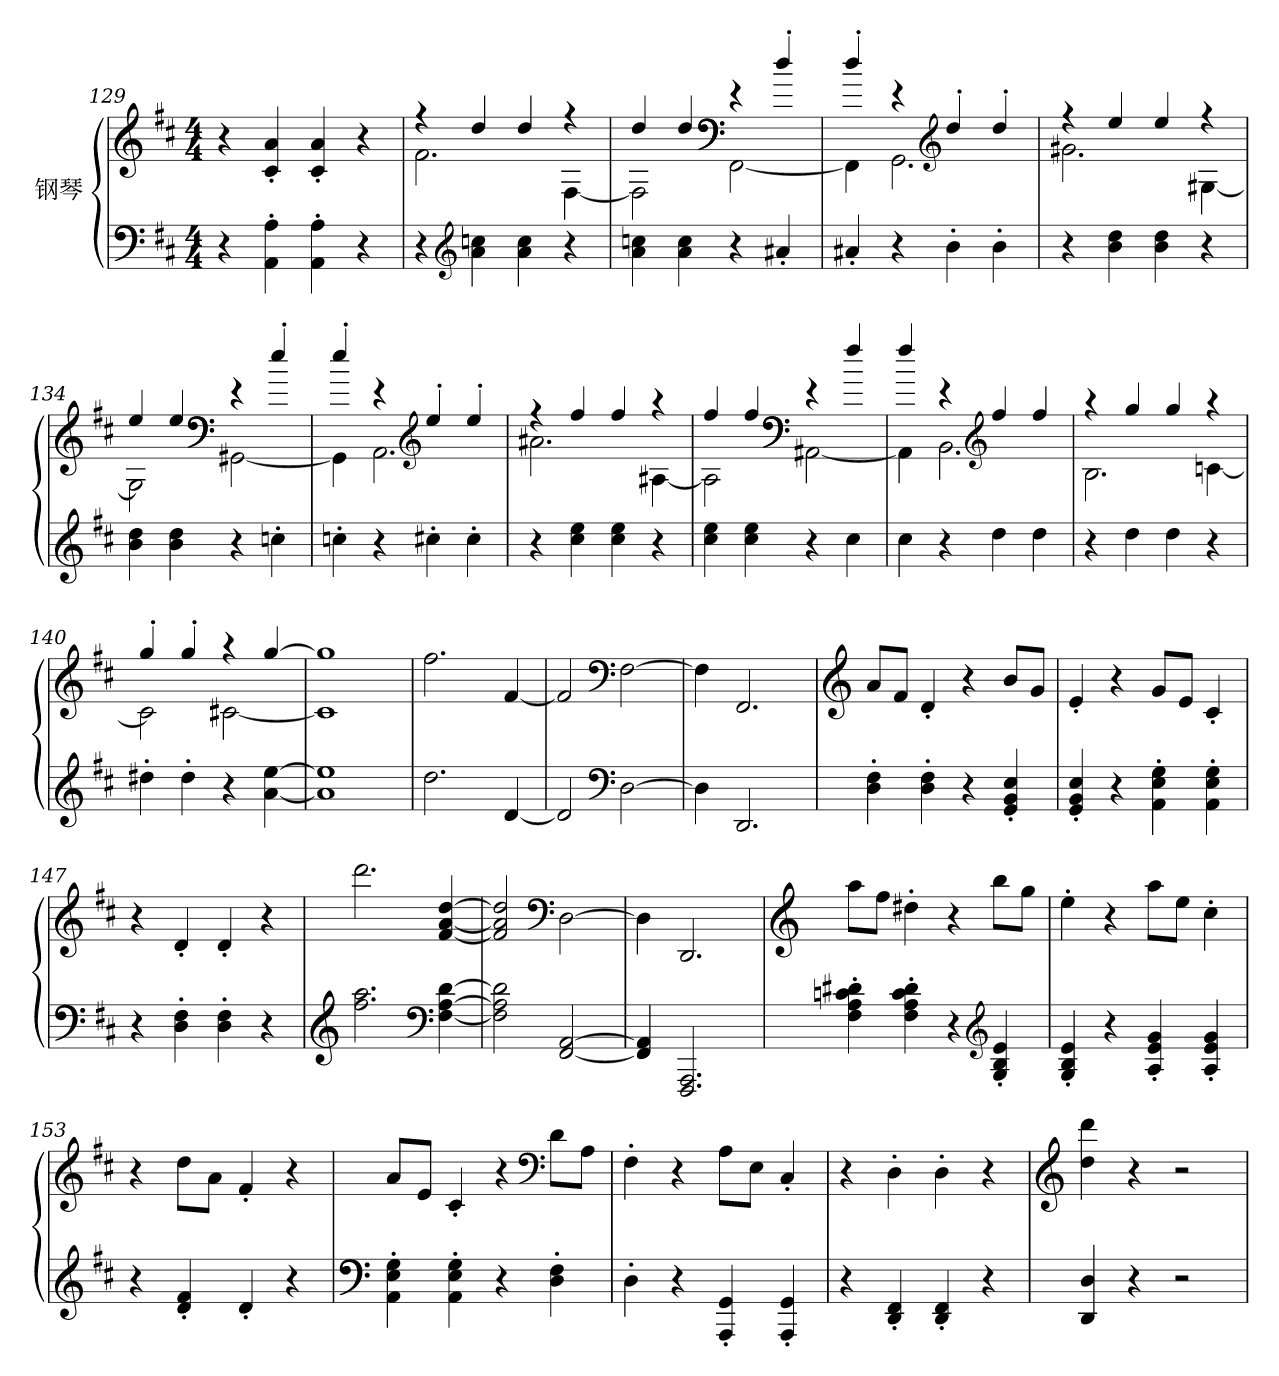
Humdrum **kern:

**kern	**kern
*part1	*part1
*staff2	*staff1
*I"钢琴	*
*clefF4	*clefG2
*k[f#c#]	*k[f#c#]
*M4/4	*M4/4
=129	=129
4r	4r
4AA\' 4A\'	4c#/' 4a/'
4AA\' 4A\'	4c#/' 4a/'
4r	4r
=130	=130
*	*MM280
*	*^
4r	4r	2.f#\
*clefG2	*	*
4a\ 4ccn\	4dd/	.
4a\ 4cc\	4dd/	.
4r	4r	[4F#\
=131	=131	=131
4a\ 4ccn\	4dd/	2F#\]
4a\ 4cc\	4dd/	.
*	*clefF4	*
4r	4r	[2FF#\
*	*MM293	*
4a#X'/	4dd'/	.
=132	=132	=132
*	*MM307	*
4a#X'/	4dd'/	4FF#\]
*	*MM320	*
4r	4r	2.GG\
*	*clefG2	*
4b'\	4dd'/	.
4b'\	4dd'/	.
!!LO:LB:g=z	!!
=133	=133	=133
*	*MM310	*
4r	4r	2.g#X\
4b\ 4dd\	4ee/	.
4b\ 4dd\	4ee/	.
4r	4r	[4G#X\
=134	=134	=134
4b\ 4dd\	4ee/	2G#\]
4b\ 4dd\	4ee/	.
*	*clefF4	*
4r	4r	[2GG#X\
4ccn'\	4ee'/	.
=135	=135	=135
4ccn'\	4ee'/	4GG#\]
*	*MM350	*
4r	4r	2.AA\
*	*clefG2	*
4cc#X'\	4ee'/	.
4cc#'\	4ee'/	.
=136	=136	=136
4r	4r	2.a#X\
4cc#\ 4ee\	4ff#/	.
4cc#\ 4ee\	4ff#/	.
4r	4r	[4A#X\
=137	=137	=137
4cc#\ 4ee\	4ff#/	2A#\]
4cc#\ 4ee\	4ff#/	.
*	*clefF4	*
4r	4r	[2AA#X\
4cc#\	4ff#/	.
=138	=138	=138
4cc#\	4ff#/	4AA#\]
4r	4r	2.BB\
*	*clefG2	*
4dd\	4ff#/	.
4dd\	4ff#/	.
!!LO:PB:g=z	!!
=139	=139	=139
4r	4r	2.B\
*	*MM333	*
4dd\	4gg/	.
*	*MM317	*
4dd\	4gg/	.
*	*MM300	*
4r	4r	[4cn\
=140	=140	=140
*	*MM283	*
4dd#X'\	4gg'/	2c\]
*	*MM267	*
4dd#'\	4gg'/	.
*	*MM150	*
4r	4r	[2c#X\
[4a\ [4ee\	[4gg/	.
=141	=141	=141
1a] 1ee]	1gg]	1c#]
*	*v	*v
=142	=142
*	*MM350
2.dd\	2.ff#\
[4d/	[4f#/
=143	=143
2d/]	2f#/]
*clefF4	*clefF4
[2D\	[2F#\
=144	=144
4D\]	4F#\]
2.DD/	2.FF#/
=145	=145
*	*clefG2
4D\' 4F#\'	8a/L
.	8f#/J
4D\' 4F#\'	4d'/
4r	4r
4GG/' 4BB/' 4E/'	8b/L
.	8g/J
=146	=146
4GG/' 4BB/' 4E/'	4e'/
4r	4r
4AA\' 4E\' 4G\'	8g/L
.	8e/J
4AA\' 4E\' 4G\'	4c#'/
!!LO:LB:g=z
=147	=147
4r	4r
4D\' 4F#\'	4d'/
4D\' 4F#\'	4d'/
4r	4r
=148	=148
*clefG2	*
2.ff#\ 2.aa\	2.ddd\
*clefF4	*
[4F#\ [4A\ [4d\	[4f#/ [4a/ [4dd/
=149	=149
2F#\] 2A\] 2d\]	2f#/] 2a/] 2dd/]
*	*clefF4
[2FF#/ [2AA/	[2D\
=150	=150
4FF#/] 4AA/]	4D\]
2.FFF#/ 2.AAA/	2.DD/
=151	=151
*	*clefG2
4F#\' 4A\' 4cn\' 4d#X\'	8aa\L
.	8ff#\J
4F#\' 4A\' 4c\' 4d#\'	4dd#X'\
4r	4r
*clefG2	*
4G/' 4B/' 4e/'	8bb\L
.	8gg\J
=152	=152
4G/' 4B/' 4e/'	4ee'\
4r	4r
4A/' 4e/' 4g/'	8aa\L
.	8ee\J
4A/' 4e/' 4g/'	4cc#'\
=153	=153
4r	4r
4d/' 4f#/'	8dd\L
.	8a\J
4d'/	4f#'/
4r	4r
!!LO:LB:g=z
=154	=154
*clefF4	*
4AA\' 4E\' 4G\'	8a/L
.	8e/J
4AA\' 4E\' 4G\'	4c#'/
4r	4r
*	*clefF4
4D\' 4F#\'	8d\L
.	8A\J
=155	=155
4D'\	4F#'\
4r	4r
4AAA/' 4GG/'	8A\L
.	8E\J
4AAA/' 4GG/'	4C#'/
=156	=156
4r	4r
4DD/' 4FF#/'	4D'\
4DD/' 4FF#/'	4D'\
4r	4r
=157	=157
*	*clefG2
4DD/ 4D/	4dd\ 4ddd\
4r	4r
2r	2r
=	=
*-	*-
